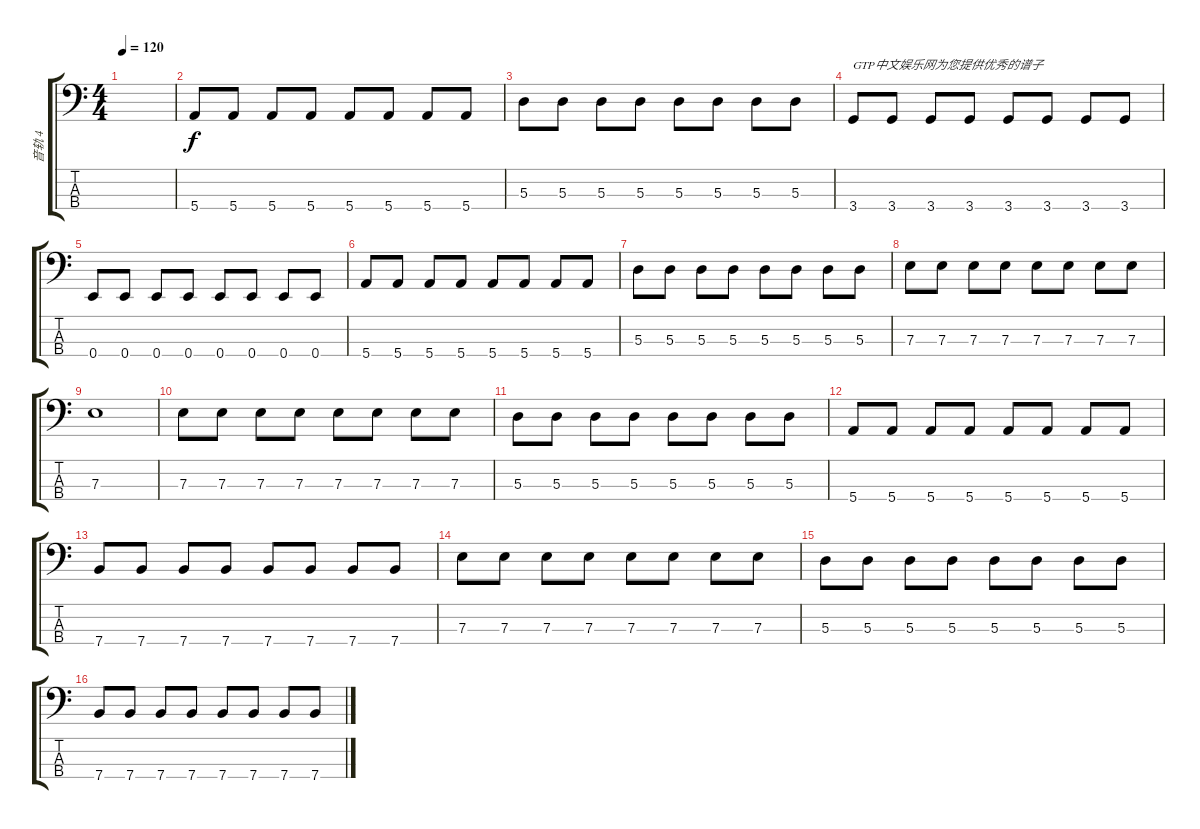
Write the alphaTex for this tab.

\track ("音轨 4" "音轨 4") {instrument electricbassfinger}
\staff {score tabs}
\tuning (G2 D2 A1 E1) {hide}
\ts (4 4)
\tempo 120
\clef f4
\ks c
|
5.4.8 5.4.8 5.4.8 5.4.8 5.4.8 5.4.8 5.4.8 5.4.8 |
5.3.8 5.3.8 5.3.8 5.3.8 5.3.8 5.3.8 5.3.8 5.3.8 |
3.4.8{txt "GTP中文娱乐网为您提供优秀的谱子"} 3.4.8 3.4.8 3.4.8 3.4.8 3.4.8 3.4.8 3.4.8 |
0.4.8 0.4.8 0.4.8 0.4.8 0.4.8 0.4.8 0.4.8 0.4.8 |
5.4.8 5.4.8 5.4.8 5.4.8 5.4.8 5.4.8 5.4.8 5.4.8 |
5.3.8 5.3.8 5.3.8 5.3.8 5.3.8 5.3.8 5.3.8 5.3.8 |
7.3.8 7.3.8 7.3.8 7.3.8 7.3.8 7.3.8 7.3.8 7.3.8 |
7.3.1 |
7.3.8 7.3.8 7.3.8 7.3.8 7.3.8 7.3.8 7.3.8 7.3.8 |
5.3.8 5.3.8 5.3.8 5.3.8 5.3.8 5.3.8 5.3.8 5.3.8 |
5.4.8 5.4.8 5.4.8 5.4.8 5.4.8 5.4.8 5.4.8 5.4.8 |
7.4.8 7.4.8 7.4.8 7.4.8 7.4.8 7.4.8 7.4.8 7.4.8 |
7.3.8 7.3.8 7.3.8 7.3.8 7.3.8 7.3.8 7.3.8 7.3.8 |
5.3.8 5.3.8 5.3.8 5.3.8 5.3.8 5.3.8 5.3.8 5.3.8 |
7.4.8 7.4.8 7.4.8 7.4.8 7.4.8 7.4.8 7.4.8 7.4.8
